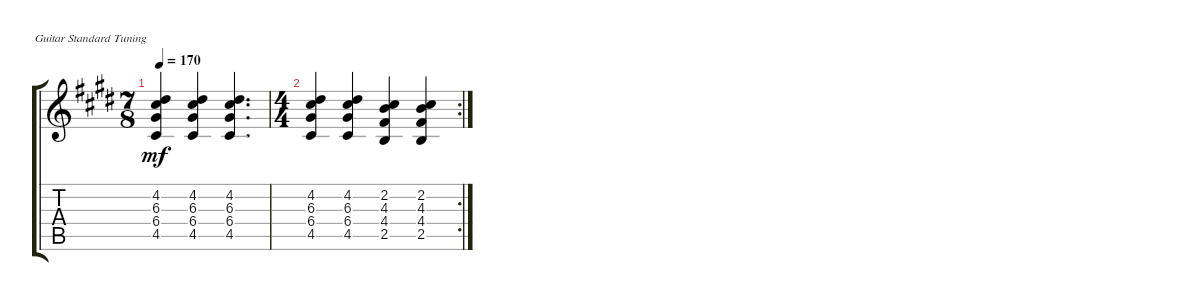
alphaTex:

\defaultSystemsLayout 4
\bracketExtendMode groupsimilarinstruments
\singleTrackTrackNamePolicy hidden
\multiTrackTrackNamePolicy hidden
\otherSystemsTrackNameOrientation horizontal
\track ("Steel Guitar" "S-Gt") {instrument acousticguitarsteel}
\staff {score tabs}
\tuning (E4 B3 G3 D3 A2 E2)
\ts (7 8)
\scale
0.111262
\tempo 170
\accidentals auto
\clef g2
\ottava regular
\simile none
\ks e
(6.4 6.3 4.2 4.5).4{dy mf} (6.4 4.2 6.3 4.5).4 (6.4 4.2 6.3 4.5).4{d} |
\rc 2
\ts (4 4)
\scale
0.139756 (6.4 4.2 6.3 4.5).4 (6.4 4.2 6.3 4.5).4 (4.4 2.2 4.3 2.5).4 (4.4 2.2 4.3 2.5).4
